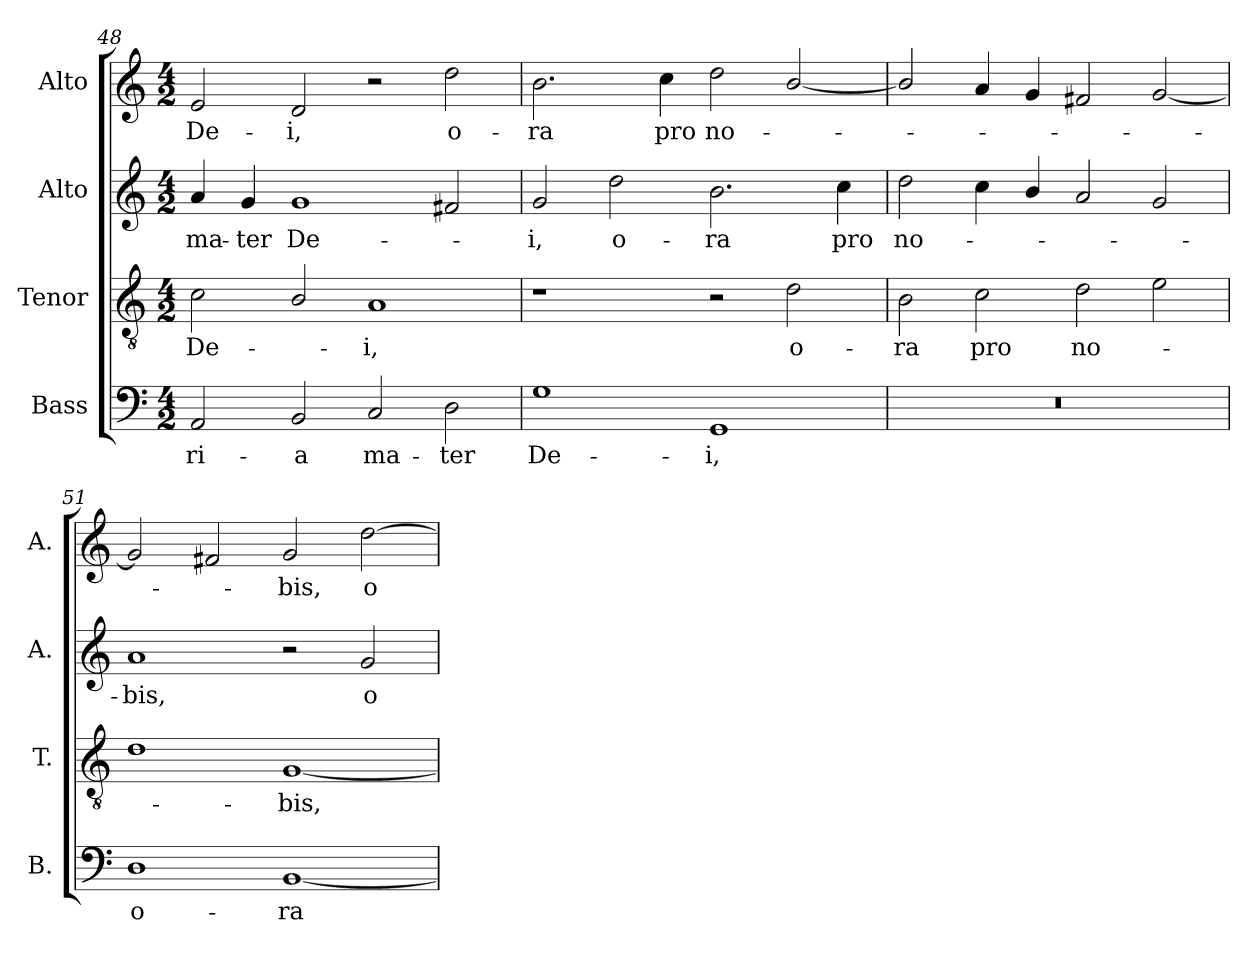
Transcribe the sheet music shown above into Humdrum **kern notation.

**kern	**text	**kern	**text	**kern	**text	**kern	**text
*part4	*part4	*part3	*part3	*part2	*part2	*part1	*part1
*staff4	*staff4	*staff3	*staff3	*staff2	*staff2	*staff1	*staff1
*I"Bass	*	*I"Tenor	*	*I"Alto	*	*I"Alto	*
*I'B.	*	*I'T.	*	*I'A.	*	*I'A.	*
*clefF4	*	*clefGv2	*	*clefG2	*	*clefG2	*
*	*	*ITrd7c12	*	*	*	*	*
*k[]	*	*k[]	*	*k[]	*	*k[]	*
*C:	*	*C:	*	*C:	*	*C:	*
*M4/2	*	*M4/2	*	*M4/2	*	*M4/2	*
=48	=48	=48	=48	=48	=48	=48	=48
!	!LO:LY:b:color=#000000	!	!	!	!	!	!
!	!	!	!LO:LY:b:color=#000000	!	!	!	!
!	!	!	!	!	!LO:LY:b:color=#000000	!	!
!	!	!	!	!	!	!	!LO:LY:b:color=#000000
2AAi/	-ri-	2Ci\	De-	4ai/	ma-	2ei/	De-
!	!	!	!	!	!LO:LY:b:color=#000000	!	!
.	.	.	.	4gi/	-ter	.	.
!	!LO:LY:b:color=#000000	!	!	!	!	!	!
!	!	!	!	!	!LO:LY:b:color=#000000	!	!
!	!	!	!	!	!	!	!LO:LY:b:color=#000000
2BBi/	-a	2BBi/	.	1gi	De-	2di/	-i,
!	!LO:LY:b:color=#000000	!	!	!	!	!	!
!	!	!	!LO:LY:b:color=#000000	!	!	!	!
2Ci/	ma-	1AAi	-i,	.	.	2r	.
!	!LO:LY:b:color=#000000	!	!	!	!	!	!
!	!	!	!	!	!	!	!LO:LY:b:color=#000000
2Di\	-ter	.	.	2f#Xi/	.	2ddi\	o-
=49	=49	=49	=49	=49	=49	=49	=49
!	!LO:LY:b:color=#000000	!	!	!	!	!	!
!	!	!	!	!	!LO:LY:b:color=#000000	!	!
!	!	!	!	!	!	!	!LO:LY:b:color=#000000
1Gi	De-	1r	.	2gi/	-i,	2.bi\	-ra
!	!	!	!	!	!LO:LY:b:color=#000000	!	!
.	.	.	.	2ddi\	o-	.	.
!	!	!	!	!	!	!	!LO:LY:b:color=#000000
.	.	.	.	.	.	4cci\	pro
!	!LO:LY:b:color=#000000	!	!	!	!	!	!
!	!	!	!	!	!LO:LY:b:color=#000000	!	!
!	!	!	!	!	!	!	!LO:LY:b:color=#000000
1GGi	-i,	2r	.	2.bi\	-ra	2ddi\	no-
!	!	!	!LO:LY:b:color=#000000	!	!	!	!
.	.	2Di\	o-	.	.	[2bi/	.
!	!	!	!	!	!LO:LY:b:color=#000000	!	!
.	.	.	.	4cci\	pro	.	.
!!LO:PB:g=z
=50	=50	=50	=50	=50	=50	=50	=50
!LO:N:vis=1	!	!	!	!	!	!	!
!	!	!	!LO:LY:b:color=#000000	!	!	!	!
!	!	!	!	!	!LO:LY:b:color=#000000	!	!
0r	.	2BBi\	-ra	2ddi\	no-	2bi/]	.
!	!	!	!LO:LY:b:color=#000000	!	!	!	!
.	.	2Ci\	pro	4cci\	.	4ai/	.
.	.	.	.	4bi/	.	4gi/	.
!	!	!	!LO:LY:b:color=#000000	!	!	!	!
.	.	2Di\	no-	2ai/	.	2f#Xi/	.
.	.	2Ei\	.	2gi/	.	[2gi/	.
=51	=51	=51	=51	=51	=51	=51	=51
!	!LO:LY:b:color=#000000	!	!	!	!	!	!
!	!	!	!	!	!LO:LY:b:color=#000000	!	!
1Di	o-	1Di	.	1ai	-bis,	2gi/]	.
.	.	.	.	.	.	2f#Xi/	.
!	!LO:LY:b:color=#000000	!	!	!	!	!	!
!	!	!	!LO:LY:b:color=#000000	!	!	!	!
!	!	!	!	!	!	!	!LO:LY:b:color=#000000
[1BBi	-ra	[1GGi	-bis,	2r	.	2gi/	-bis,
!	!	!	!	!	!LO:LY:b:color=#000000	!	!
!	!	!	!	!	!	!	!LO:LY:b:color=#000000
.	.	.	.	2gi/	o-	[2ddi\	o-
=	=	=	=	=	=	=	=
*-	*-	*-	*-	*-	*-	*-	*-
